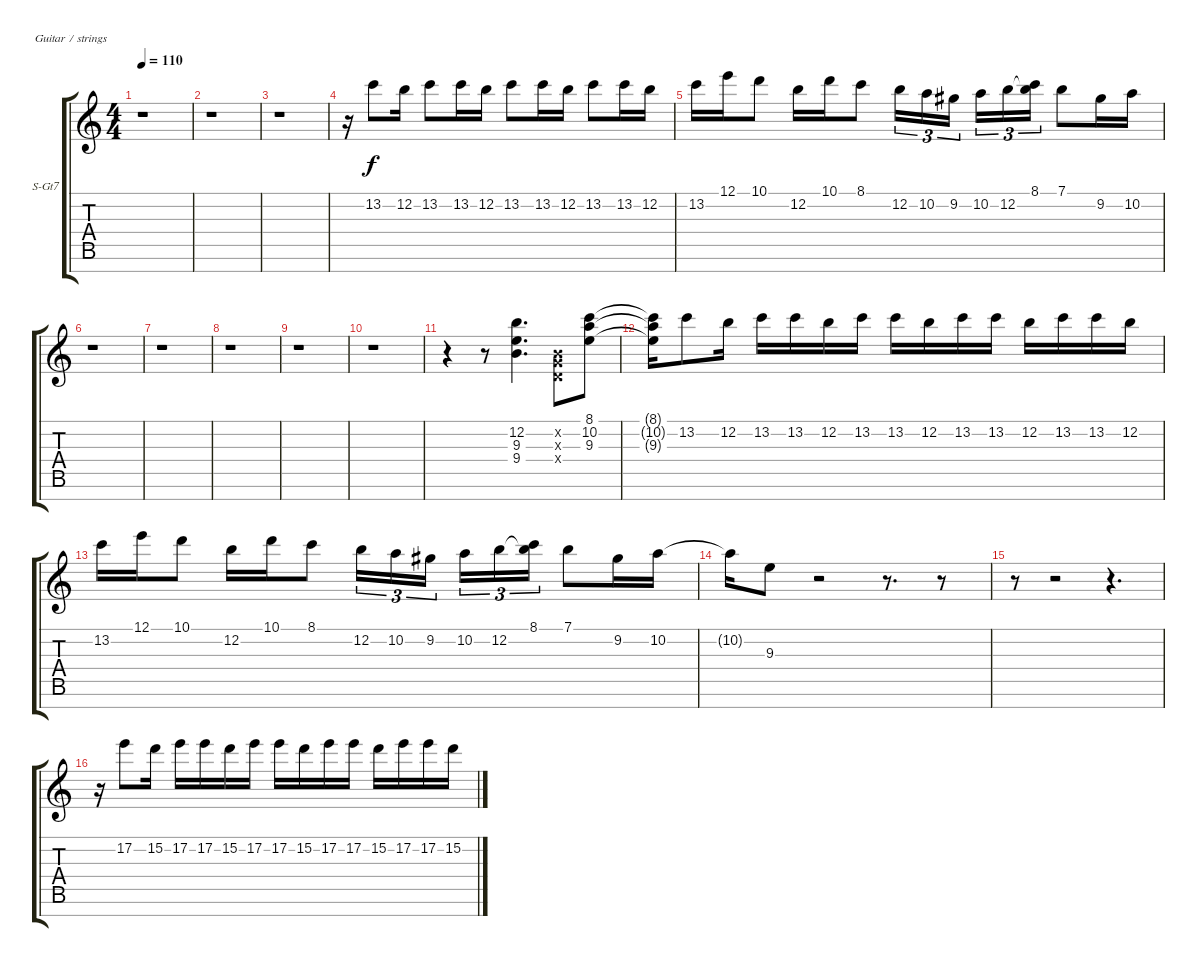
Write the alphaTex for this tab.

\bracketExtendMode groupsimilarinstruments
\firstSystemTrackNameOrientation horizontal
\otherSystemsTrackNameOrientation horizontal
\track ("Track 2" "S-Gt7") {instrument acousticguitarsteel}
\staff {score tabs}
\tuning (E4 B3 G3 D3 A2 E2 B1)
\ts (4 4)
\tempo 110
\clef g2
\ks c
r.1{dy f} |
r.1 |
r.1 |
r.16 13.2.8 12.2.16 13.2.8 13.2.16 12.2.16 13.2.8 13.2.16 12.2.16 13.2.8 13.2.16 12.2.16 |
13.2.16 12.1.16 10.1.8 12.2.16 10.1.16 8.1.8 12.2.16{tu (3 2)} 10.2.16{tu (3 2)} 9.2.16{tu (3 2)} 10.2.16{tu (3 2)} 12.2.16{tu (3 2)} (8.1 12.2{t}).16{tu (3 2)} 7.1.8 9.2.16 10.2.16 |
r.1 |
r.1 |
r.1 |
r.1 |
r.1 |
r.4 r.8 (12.2 9.3 9.4).4{d} (0.2{x} 0.3{x} 0.4{x}).8 (8.1 10.2 9.3).8 |
(8.1{t} 10.2{t} 9.3{t}).16 13.2.8 12.2.16 13.2.16 13.2.16 12.2.16 13.2.16 13.2.16 12.2.16 13.2.16 13.2.16 12.2.16 13.2.16 13.2.16 12.2.16 |
13.2.16 12.1.16 10.1.8 12.2.16 10.1.16 8.1.8 12.2.16{tu (3 2)} 10.2.16{tu (3 2)} 9.2.16{tu (3 2)} 10.2.16{tu (3 2)} 12.2.16{tu (3 2)} (8.1 12.2{t}).16{tu (3 2)} 7.1.8 9.2.16 10.2.16 |
10.2{t}.16 9.3.8 r.2 r.8{d} r.8 |
r.8 r.2 r.4{d} |
r.16 17.2.8 15.2.16 17.2.16 17.2.16 15.2.16 17.2.16 17.2.16 15.2.16 17.2.16 17.2.16 15.2.16 17.2.16 17.2.16 15.2.16
